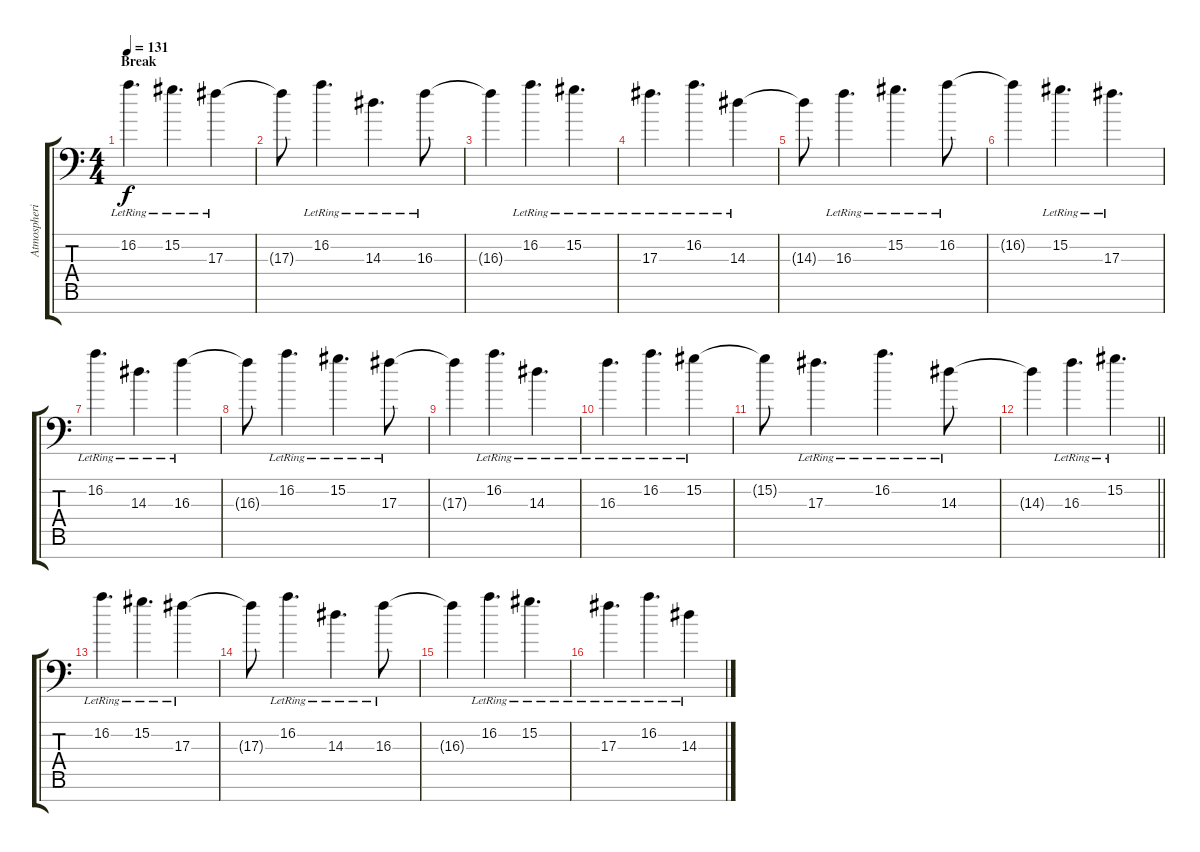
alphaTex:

\track ("Atmospheric Guitar" "Atmospheri") {instrument electricguitarjazz}
\staff {score tabs}
\tuning (Bb3 F3 Db3 Ab2 Eb2 Bb1 F1) {hide}
\ts (4 4)
\section ("" "Break")
\tempo 131
\clef f4
\ks c
16.2{lr}.4{d dy f} 15.2{lr}.4{d} 17.3{lr}.4 |
17.3{t}.8 16.2{lr}.4{d} 14.3{lr}.4{d} 16.3{lr}.8 |
16.3{t}.4 16.2{lr}.4{d} 15.2{lr}.4{d} |
17.3{lr}.4{d} 16.2{lr}.4{d} 14.3{lr}.4 |
14.3{t}.8 16.3{lr}.4{d} 15.2{lr}.4{d} 16.2{lr}.8 |
16.2{t}.4 15.2{lr}.4{d} 17.3{lr}.4{d} |
16.2{lr}.4{d} 14.3{lr}.4{d} 16.3{lr}.4 |
16.3{t}.8 16.2{lr}.4{d} 15.2{lr}.4{d} 17.3{lr}.8 |
17.3{t}.4 16.2{lr}.4{d} 14.3{lr}.4{d} |
16.3{lr}.4{d} 16.2{lr}.4{d} 15.2{lr}.4 |
15.2{t}.8 17.3{lr}.4{d} 16.2{lr}.4{d} 14.3{lr}.8 |
\barLineRight lightlight
14.3{t}.4 16.3{lr}.4{d} 15.2{lr}.4{d} |
16.2{lr}.4{d} 15.2{lr}.4{d} 17.3{lr}.4 |
17.3{t}.8 16.2{lr}.4{d} 14.3{lr}.4{d} 16.3{lr}.8 |
16.3{t}.4 16.2{lr}.4{d} 15.2{lr}.4{d} |
17.3{lr}.4{d} 16.2{lr}.4{d} 14.3{lr}.4
